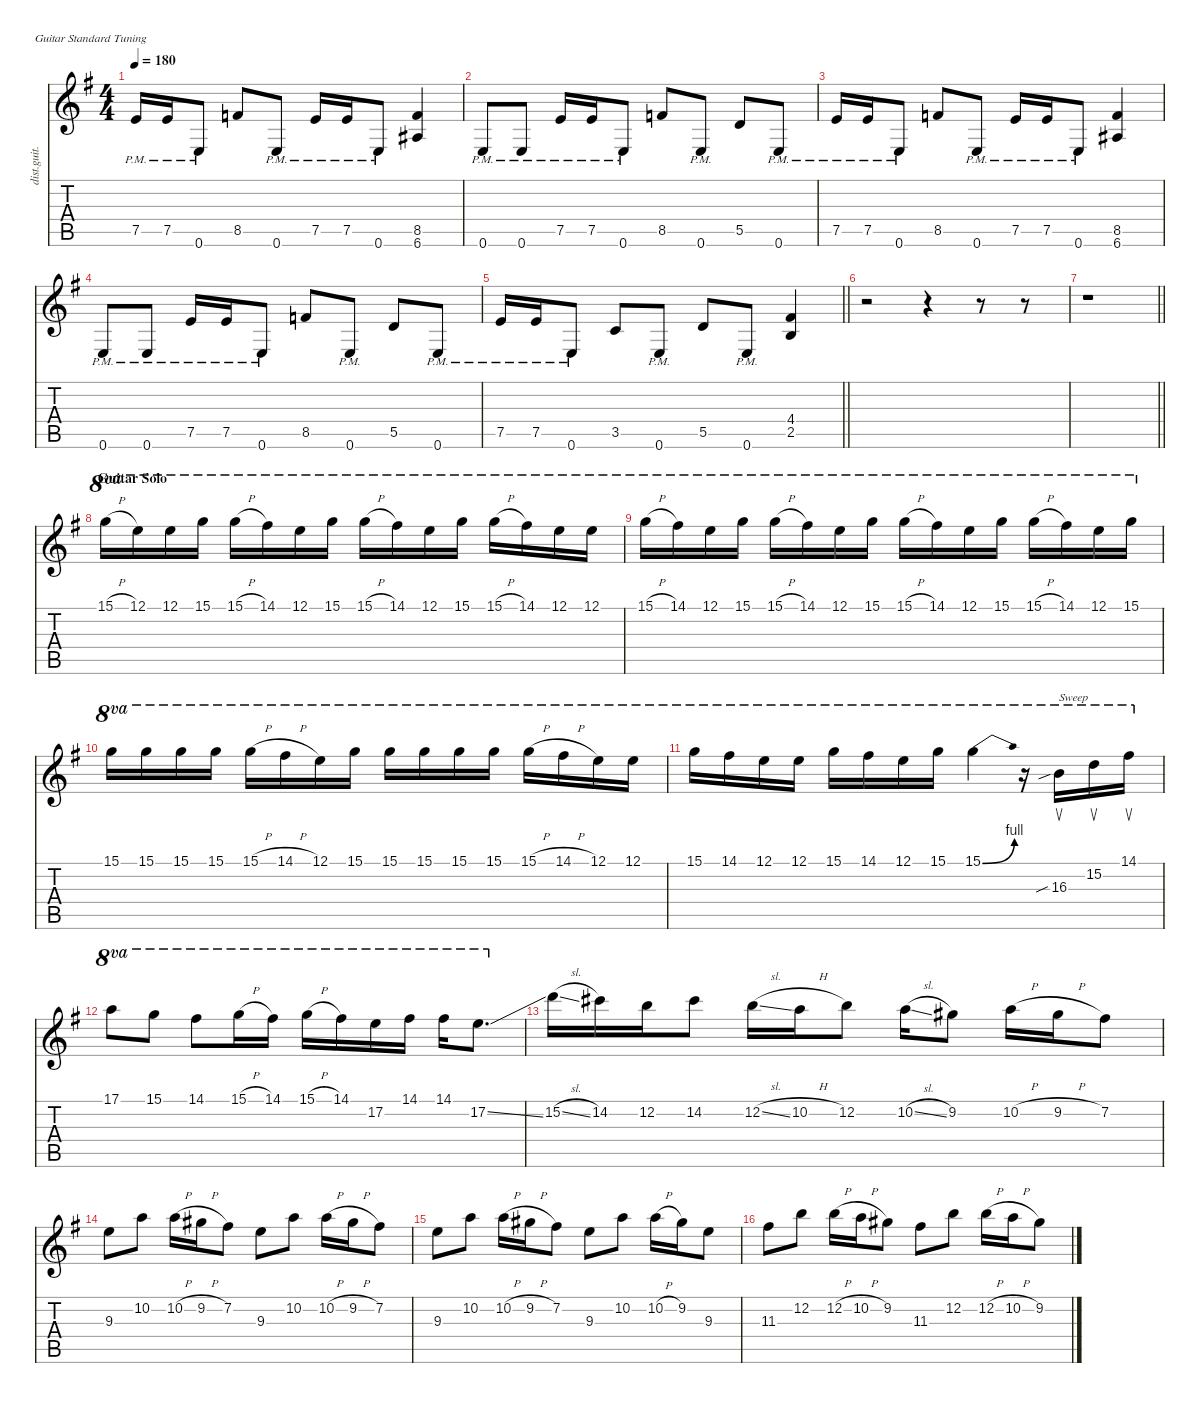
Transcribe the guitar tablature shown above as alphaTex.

\defaultSystemsLayout 4
\hideDynamics
\bracketExtendMode nobrackets
\otherSystemsTrackNameOrientation horizontal
\track ("Kirk Hammett" "dist.guit.") {instrument distortionguitar}
\staff {score tabs}
\tuning (E4 B3 G3 D3 A2 E2)
\ts (4 4)
\tempo 180
\clef g2
\ks eminor
7.5{pm acc forcenatural}.16{dy f beam Up} 7.5{pm acc forcenatural}.16{beam Up} 0.6{pm acc forcenatural}.8{beam Up} 8.5{acc forcenatural}.8{beam Up} 0.6{pm acc forcenatural}.8{beam Up} 7.5{pm acc forcenatural}.16{beam Up} 7.5{pm acc forcenatural}.16{beam Up} 0.6{pm acc forcenatural}.8{beam Up} (8.5{acc forcenatural} 6.6{acc #}).4{beam Up} |
0.6{pm acc forcenatural}.8{beam Up} 0.6{pm acc forcenatural}.8{beam Up} 7.5{pm acc forcenatural}.16{beam Up} 7.5{pm acc forcenatural}.16{beam Up} 0.6{pm acc forcenatural}.8{beam Up} 8.5{acc forcenatural}.8{beam Up} 0.6{pm acc forcenatural}.8{beam Up} 5.5{acc forcenatural}.8{beam Up} 0.6{pm acc forcenatural}.8{beam Up} |
7.5{pm acc forcenatural}.16{beam Up} 7.5{pm acc forcenatural}.16{beam Up} 0.6{pm acc forcenatural}.8{beam Up} 8.5{acc forcenatural}.8{beam Up} 0.6{pm acc forcenatural}.8{beam Up} 7.5{pm acc forcenatural}.16{beam Up} 7.5{pm acc forcenatural}.16{beam Up} 0.6{pm acc forcenatural}.8{beam Up} (8.5{acc forcenatural} 6.6{acc #}).4{beam Up} |
0.6{pm acc forcenatural}.8{beam Up} 0.6{pm acc forcenatural}.8{beam Up} 7.5{pm acc forcenatural}.16{beam Up} 7.5{pm acc forcenatural}.16{beam Up} 0.6{pm acc forcenatural}.8{beam Up} 8.5{acc forcenatural}.8{beam Up} 0.6{pm acc forcenatural}.8{beam Up} 5.5{acc forcenatural}.8{beam Up} 0.6{pm acc forcenatural}.8{beam Up} |
\barLineRight lightlight
7.5{pm acc forcenatural}.16{beam Up} 7.5{pm acc forcenatural}.16{beam Up} 0.6{pm acc forcenatural}.8{beam Up} 3.5{acc forcenatural}.8{beam Up} 0.6{pm acc forcenatural}.8{beam Up} 5.5{acc forcenatural}.8{beam Up} 0.6{pm acc forcenatural}.8{beam Up} (4.4{acc #} 2.5{acc forcenatural}).4{beam Up} |
r.2{beam Down} r.4{beam Down} r.8{beam Down} r.8{beam Down} |
\barLineRight lightlight
r.1{beam Down} |
\section ("" "Guitar Solo")
15.1{h acc forcenatural}.16{ot 8va beam Down} 12.1{acc forcenatural}.16{ot 8va beam Down} 12.1{acc forcenatural}.16{ot 8va beam Down} 15.1{acc forcenatural}.16{ot 8va beam Down} 15.1{h acc forcenatural}.16{ot 8va beam Down} 14.1{acc #}.16{ot 8va beam Down} 12.1{acc forcenatural}.16{ot 8va beam Down} 15.1{acc forcenatural}.16{ot 8va beam Down} 15.1{h acc forcenatural}.16{ot 8va beam Down} 14.1{acc #}.16{ot 8va beam Down} 12.1{acc forcenatural}.16{ot 8va beam Down} 15.1{acc forcenatural}.16{ot 8va beam Down} 15.1{h acc forcenatural}.16{ot 8va beam Down} 14.1{acc #}.16{ot 8va beam Down} 12.1{acc forcenatural}.16{ot 8va beam Down} 12.1{acc forcenatural}.16{ot 8va beam Down} |
15.1{h acc forcenatural}.16{ot 8va beam Down} 14.1{acc #}.16{ot 8va beam Down} 12.1{acc forcenatural}.16{ot 8va beam Down} 15.1{acc forcenatural}.16{ot 8va beam Down} 15.1{h acc forcenatural}.16{ot 8va beam Down} 14.1{acc #}.16{ot 8va beam Down} 12.1{acc forcenatural}.16{ot 8va beam Down} 15.1{acc forcenatural}.16{ot 8va beam Down} 15.1{h acc forcenatural}.16{ot 8va beam Down} 14.1{acc #}.16{ot 8va beam Down} 12.1{acc forcenatural}.16{ot 8va beam Down} 15.1{acc forcenatural}.16{ot 8va beam Down} 15.1{h acc forcenatural}.16{ot 8va beam Down} 14.1{acc #}.16{ot 8va beam Down} 12.1{acc forcenatural}.16{ot 8va beam Down} 15.1{acc forcenatural}.16{ot 8va beam Down} |
15.1{acc forcenatural}.16{ot 8va beam Down} 15.1{acc forcenatural}.16{ot 8va beam Down} 15.1{acc forcenatural}.16{ot 8va beam Down} 15.1{acc forcenatural}.16{ot 8va beam Down} 15.1{h acc forcenatural}.16{ot 8va beam Down} 14.1{h acc #}.16{ot 8va beam Down} 12.1{acc forcenatural}.16{ot 8va beam Down} 15.1{acc forcenatural}.16{ot 8va beam Down} 15.1{acc forcenatural}.16{ot 8va beam Down} 15.1{acc forcenatural}.16{ot 8va beam Down} 15.1{acc forcenatural}.16{ot 8va beam Down} 15.1{acc forcenatural}.16{ot 8va beam Down} 15.1{h acc forcenatural}.16{ot 8va beam Down} 14.1{h acc #}.16{ot 8va beam Down} 12.1{acc forcenatural}.16{ot 8va beam Down} 12.1{acc forcenatural}.16{ot 8va beam Down} |
15.1{acc forcenatural}.16{ot 8va beam Down} 14.1{acc #}.16{ot 8va beam Down} 12.1{acc forcenatural}.16{ot 8va beam Down} 12.1{acc forcenatural}.16{ot 8va beam Down} 15.1{acc forcenatural}.16{ot 8va beam Down} 14.1{acc #}.16{ot 8va beam Down} 12.1{acc forcenatural}.16{ot 8va beam Down} 15.1{acc forcenatural}.16{ot 8va beam Down} 15.1{be (bend 0 0 15 4) acc forcenatural}.4{ot 8va beam Down} r.16{ot 8va beam Down} 16.3{sib acc forcenatural}.16{su ot 8va txt "Sweep" beam Down} 15.2{acc forcenatural}.16{su ot 8va beam Down} 14.1{acc #}.16{su ot 8va beam Down} |
17.1{acc forcenatural}.8{ot 8va beam Down} 15.1{acc forcenatural}.8{ot 8va beam Down} 14.1{acc #}.8{ot 8va beam Down} 15.1{h acc forcenatural}.16{ot 8va beam Down} 14.1{acc #}.16{ot 8va beam Down} 15.1{h acc forcenatural}.16{ot 8va beam Down} 14.1{acc #}.16{ot 8va beam Down} 17.2{acc forcenatural}.16{ot 8va beam Down} 14.1{acc #}.16{ot 8va beam Down} 14.1{acc #}.16{ot 8va beam Down} 17.2{ss acc forcenatural}.8{d ot 8va beam Down} |
15.2{sl acc forcenatural}.16{beam Down} 14.2{acc #}.16{beam Down} 12.2{acc forcenatural}.16{beam Down} 14.2{acc #}.8{beam Down} 12.2{sl acc forcenatural}.16{beam Down} 10.2{h acc forcenatural}.16{beam Down} 12.2{acc forcenatural}.8{beam Down} 10.2{sl acc forcenatural}.16{beam Down} 9.2{acc #}.8{beam Down} 10.2{h acc forcenatural}.16{beam Down} 9.2{h acc #}.16{beam Down} 7.2{acc #}.8{beam Down} |
9.3{acc forcenatural}.8{beam Down} 10.2{acc forcenatural}.8{beam Down} 10.2{h acc forcenatural}.16{beam Down} 9.2{h acc #}.16{beam Down} 7.2{acc #}.8{beam Down} 9.3{acc forcenatural}.8{beam Down} 10.2{acc forcenatural}.8{beam Down} 10.2{h acc forcenatural}.16{beam Down} 9.2{h acc #}.16{beam Down} 7.2{acc #}.8{beam Down} |
9.3{acc forcenatural}.8{beam Down} 10.2{acc forcenatural}.8{beam Down} 10.2{h acc forcenatural}.16{beam Down} 9.2{h acc #}.16{beam Down} 7.2{acc #}.8{beam Down} 9.3{acc forcenatural}.8{beam Down} 10.2{acc forcenatural}.8{beam Down} 10.2{h acc forcenatural}.16{beam Down} 9.2{acc #}.16{beam Down} 9.3{acc forcenatural}.8{beam Down} |
11.3{acc #}.8{beam Down} 12.2{acc forcenatural}.8{beam Down} 12.2{h acc forcenatural}.16{beam Down} 10.2{h acc forcenatural}.16{beam Down} 9.2{acc #}.8{beam Down} 11.3{acc #}.8{beam Down} 12.2{acc forcenatural}.8{beam Down} 12.2{h acc forcenatural}.16{beam Down} 10.2{h acc forcenatural}.16{beam Down} 9.2{acc #}.8{beam Down}
